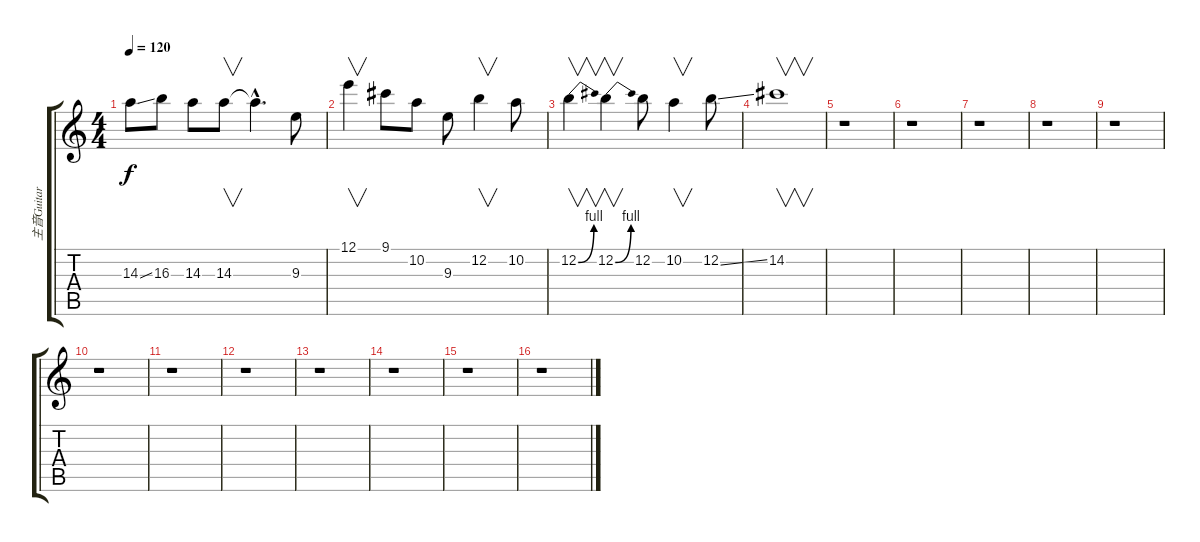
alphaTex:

\track ("主音Guitar" "主音Guitar") {instrument overdrivenguitar}
\staff {score tabs}
\tuning (E4 B3 G3 D3 A2 E2) {hide}
\ts (4 4)
\tempo 120
\clef g2
\ks c
14.3{ss}.8{dy f} 16.3.8 14.3.8 14.3.8{v} 14.3{hac t}.4{d} 9.3.8 |
12.1.4{v} 9.1.8 10.2.8 9.3.8 12.2.4{v} 10.2.8 |
12.2{be (bend 0 0 60 4)}.4{v} 12.2{be (bend 0 0 60 4)}.4{v} 12.2.8 10.2.4{v} 12.2{ss}.8 |
14.2.1{v} |
r.1 |
r.1 |
r.1 |
r.1 |
r.1 |
r.1 |
r.1 |
r.1 |
r.1 |
r.1 |
r.1 |
r.1
